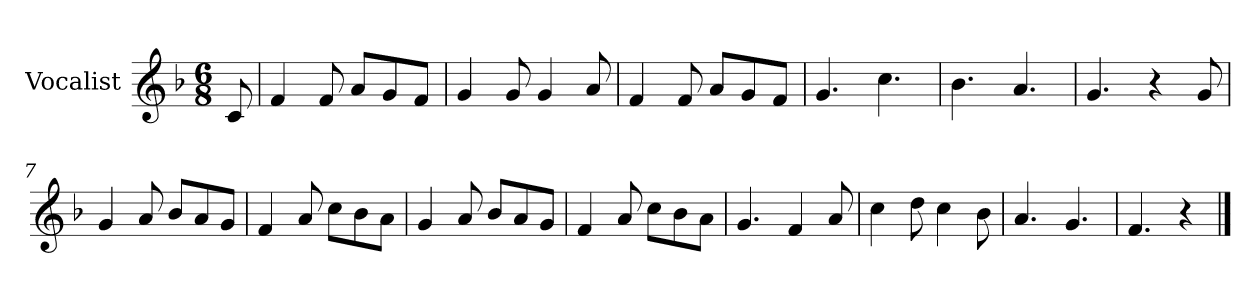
**kern
*part1
*staff1
*I"Vocalist
*k[b-]
*F:
*M6/8
=
8c
=1
4f
8f
8aL
8g
8fJ
=2
4g
8g
4g
8a
=3
4f
8f
8aL
8g
8fJ
=4
4.g
4.cc
=5
4.b-
4.a
=6
4.g
4r
8g
=7
4g
8a
8b-L
8a
8gJ
=8
4f
8a
8ccL
8b-
8aJ
=9
4g
8a
8b-L
8a
8gJ
=10
4f
8a
8ccL
8b-
8aJ
=11
4.g
4f
8a
=12
4cc
8dd
4cc
8b-
=13
4.a
4.g
=14
4.f
4r
==
*-
